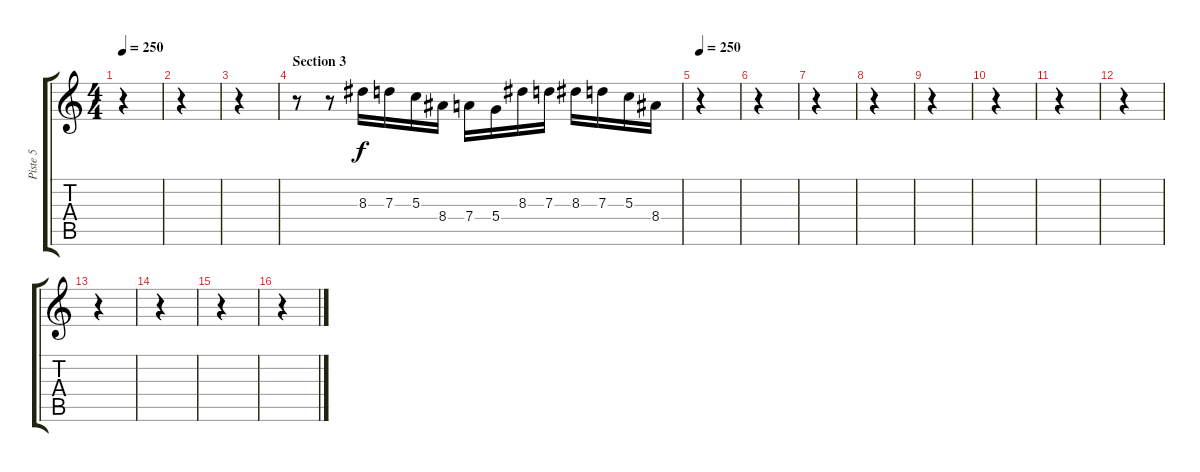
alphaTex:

\track ("Piste 5" "Piste 5") {instrument overdrivenguitar}
\staff {score tabs}
\tuning (E4 B3 G3 D3 A2 E2) {hide}
\ts (4 4)
\tempo 250
\clef g2
\ks c
r.4{dy f} |
r.4 |
r.4 |
\section ("" "Section 3")
r.8 r.8 8.3.16 7.3.16 5.3.16 8.4.16 7.4.16 5.4.16 8.3.16 7.3.16 8.3.16 7.3.16 5.3.16 8.4.16 |
\tempo 250
r.4 |
r.4 |
r.4 |
r.4 |
r.4 |
r.4 |
r.4 |
r.4 |
r.4 |
r.4 |
r.4 |
r.4
